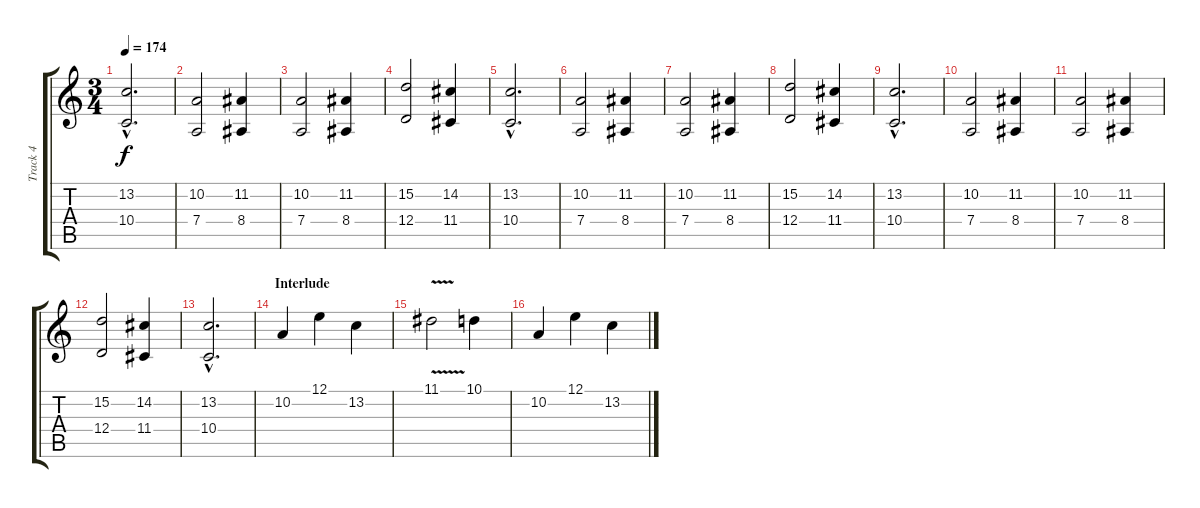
\track ("Track 4" "Track 4") {instrument synthstrings2}
\staff {score tabs}
\tuning (E4 B3 G3 D3 A2 E2) {hide}
\ts (3 4)
\tempo 174
\clef g2
\ks c
(13.2{hac} 10.4{hac}).2{d dy f} |
(10.2 7.4).2{volume 12} (11.2 8.4).4 |
(10.2 7.4).2 (11.2 8.4).4 |
(15.2 12.4).2 (14.2 11.4).4 |
(13.2{hac} 10.4{hac}).2{d} |
(10.2 7.4).2{volume 12} (11.2 8.4).4 |
(10.2 7.4).2 (11.2 8.4).4 |
(15.2 12.4).2 (14.2 11.4).4 |
(13.2{hac} 10.4{hac}).2{d} |
(10.2 7.4).2{volume 12} (11.2 8.4).4 |
(10.2 7.4).2 (11.2 8.4).4 |
(15.2 12.4).2 (14.2 11.4).4 |
(13.2{hac} 10.4{hac}).2{d} |
\section ("" "Interlude")
10.2.4{volume 16 instrument pad2warm} 12.1.4 13.2.4 |
11.1{v}.2 10.1.4 |
10.2.4 12.1.4 13.2.4
